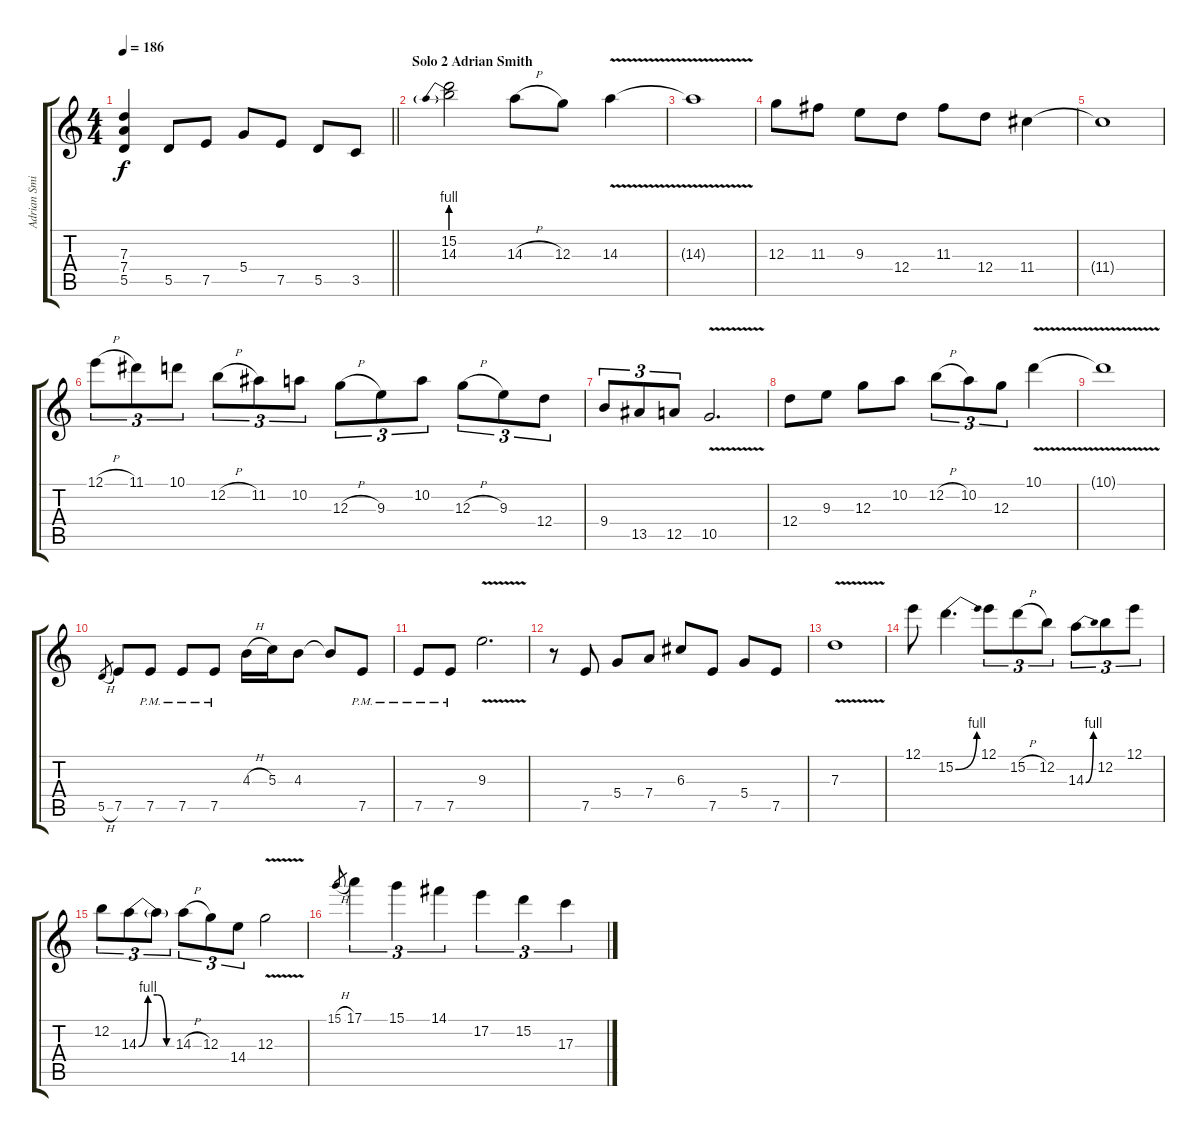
\track ("Adrian Smith" "Adrian Smi") {instrument distortionguitar}
\staff {score tabs}
\tuning (E4 B3 G3 D3 A2 E2) {hide}
\ts (4 4)
\tempo 186
\clef g2
\barLineRight lightlight
\ks c
(7.3{t} 7.4{t} 5.5{t}).4{dy f} 5.5.8 7.5.8 5.4.8 7.5.8 5.5.8 3.5.8 |
\section ("" "Solo 2 Adrian Smith")
(15.2 14.3{be (prebend 0 4 60 4)}).2{volume 16} 14.3{h}.8 12.3.8 14.3{v}.4 |
14.3{t}.1 |
12.3.8 11.3.8 9.3.8 12.4.8 11.3.8 12.4.8 11.4.4 |
11.4{t}.1 |
12.1{h}.8{tu (3 2)} 11.1.8{tu (3 2)} 10.1.8{tu (3 2)} 12.2{h}.8{tu (3 2)} 11.2.8{tu (3 2)} 10.2.8{tu (3 2)} 12.3{h}.8{tu (3 2)} 9.3.8{tu (3 2)} 10.2.8{tu (3 2)} 12.3{h}.8{tu (3 2)} 9.3.8{tu (3 2)} 12.4.8{tu (3 2)} |
9.4.8{tu (3 2)} 13.5.8{tu (3 2)} 12.5.8{tu (3 2)} 10.5{v}.2{d} |
12.4.8 9.3.8 12.3.8 10.2.8 12.2{h}.8{tu (3 2)} 10.2.8{tu (3 2)} 12.3.8{tu (3 2)} 10.1{v}.4 |
10.1{t}.1 |
5.5{h}.8{gr} 7.5.8 7.5{pm}.8 7.5{pm}.8 7.5{pm}.8 4.3{h}.16 5.3.16 4.3.8 4.3{t}.8 7.5{pm}.8 |
7.5{pm}.8 7.5{pm}.8 9.3{v}.2{d} |
r.8 7.5.8 5.4.8 7.4.8 6.3.8 7.5.8 5.4.8 7.5.8 |
7.3{v}.1 |
12.1.8 15.2{be (bend 0 0 60 4)}.4{d} 12.1.8{tu (3 2)} 15.2{h}.8{tu (3 2)} 12.2.8{tu (3 2)} 14.3{be (bend 0 0 60 4)}.8{tu (3 2)} 12.2.8{tu (3 2)} 12.1.8{tu (3 2)} |
12.2.8{tu (3 2)} 14.3{be (custom 0 0 15 4 30 4 45 0 60 0)}.8{tu (3 2)} 14.3{t}.8{tu (3 2)} 14.3{h}.8{tu (3 2)} 12.3.8{tu (3 2)} 14.4.8{tu (3 2)} 12.3{v}.2 |
15.1{h}.8{gr} 17.1.4{tu (3 2)} 15.1.4{tu (3 2)} 14.1.4{tu (3 2)} 17.2.4{tu (3 2)} 15.2.4{tu (3 2)} 17.3.4{tu (3 2)}
